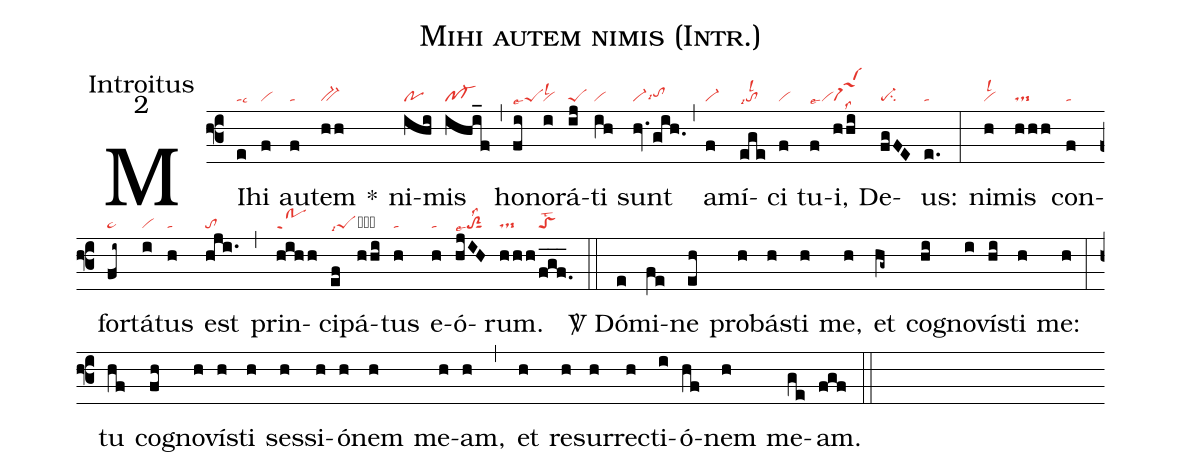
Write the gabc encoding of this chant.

nabc-lines:1;
name:Mihi autem nimis (Intr.);
office-part:Introitus;
mode:2;
%%
(f3) MI(e|talsc6)hi(f|vi) au(f|ta)tem(hh|bv-) *() ni(ihi|po)mis(ihi_f|pf-) (,) ho(fi|peSlsl3lse7)no(i|vi)rá(ij|peS)ti(ih|vi) sunt(hv./gih.|vi-tohhlsi7) (,) a(f|vi-)mí(ege|tolsl2lsi7)ci(f|vi) tu(f|vilse7)i,(hhi|saM4lss8) De(fgFE|pe-su2)us:(e.|ta) (:) ni(h|vilsl2)mis(hhh|ts-) con(f|ta)for(fi~|ta>)tá(i|vi)tus(h|ta) est(hji.|to) (,) prin(hihh|trG)ci(ef|peSlsi7)pá(hhi|scMlsl1lse8)tus(h|ta) e(h|ta)ó(hjIH|toS2sut1lss2lse7)rum.(hhh/|ts-|fgf.___|toSlst2) (::)

<sp>V/</sp> Dó(e)mi(fe)ne(eh) pro(h)bá(h)sti(h) me,(h) et(hg~) co(hi)gno(i)ví(hi)sti(h) me:(h) (:)
tu(hf) co(fh)gno(h)ví(h)sti(h) ses(h)si(h)ó(h)nem(h) me(h)am,(h) (,) et(h) re(h)sur(h)re(h)cti(i)ó(hf)nem(h) me(ge)am.(fgf) (::)
